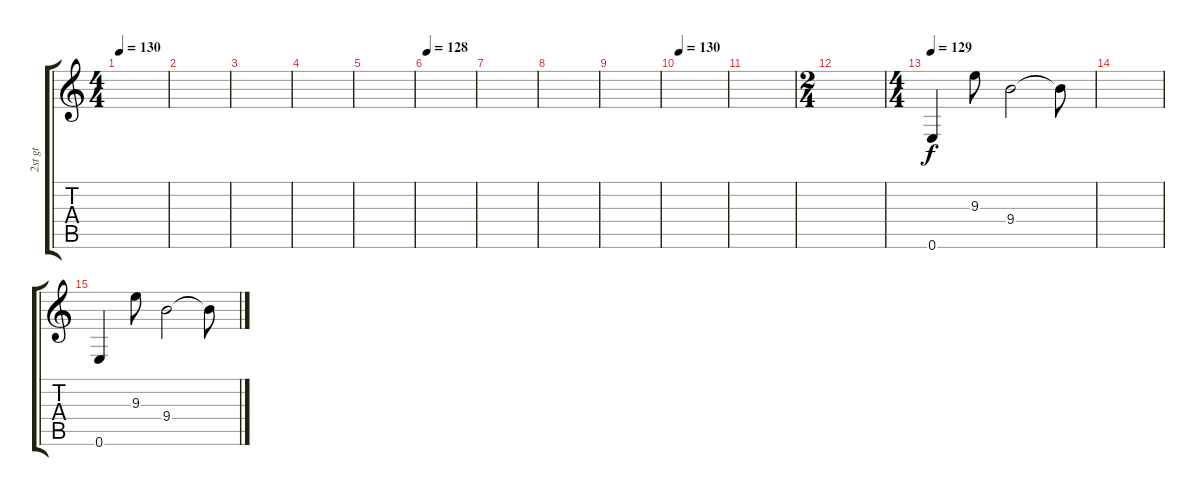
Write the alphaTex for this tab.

\track ("2st gt" "2st gt") {instrument distortionguitar}
\staff {score tabs}
\tuning (E4 B3 G3 D3 A2 E2) {hide}
\ts (4 4)
\tempo 130
\clef g2
\ks c
|
|
|
|
|
\tempo 128
|
|
|
|
\tempo 130
|
|
\ts (2 4)
|
\ts (4 4)
\tempo 129
0.6.4 9.3.8 9.4.2 9.4{t}.8 |
|
0.6.4 9.3.8 9.4.2 9.4{t}.8
